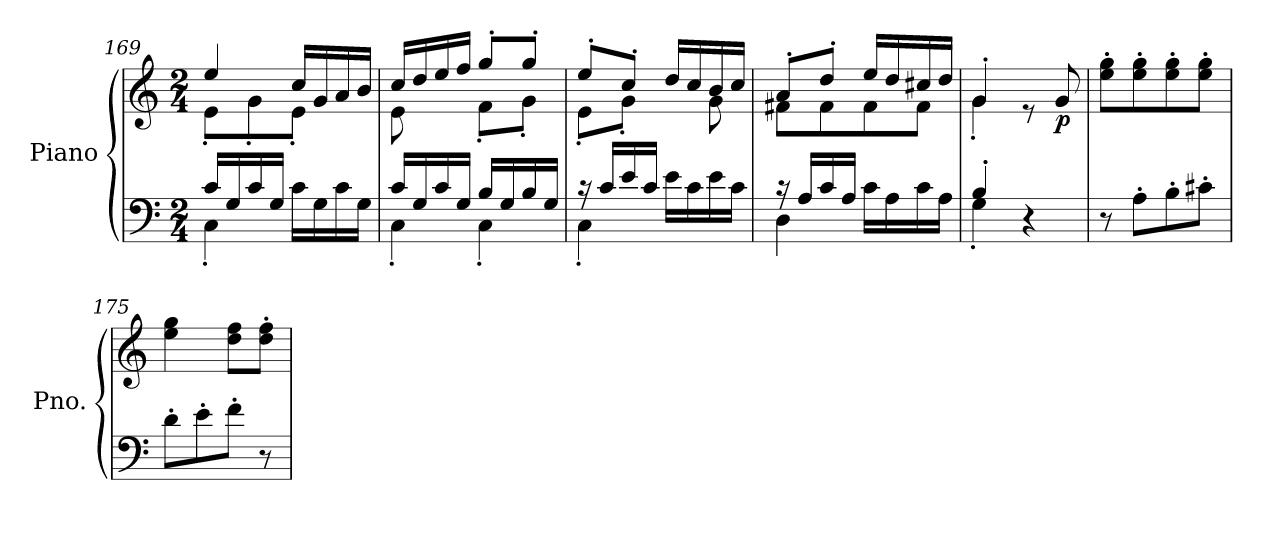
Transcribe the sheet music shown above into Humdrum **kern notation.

**kern	**kern	**dynam
*part1	*part1	*part1
*staff2	*staff1	*staff1/2
*I"Piano	*	*
*I'Pno.	*	*
*clefF4	*clefG2	*
*k[]	*k[]	*
*M2/4	*M2/4	*
=169	=169	=169
*^	*^	*
16c/LL	4C'\	4ee/	8e'\L	.
16G/	.	.	.	.
16c/	.	.	8g'\	.
16G/JJ	.	.	.	.
16c\LL	4ryy	16cc/LL	8e'\J	.
16G\	.	16g/	.	.
16c\	.	16a/	8rgyy	.
16G\JJ	.	16b/JJ	.	.
=170	=170	=170	=170	=170
16c/LL	4C'\	16cc/LL	8e\	.
16G/	.	16dd/	.	.
16c/	.	16ee/	8ryy	.
16G/JJ	.	16ff/JJ	.	.
16B/LL	4C'\	8gg'/L	8f'\L	.
16G/	.	.	.	.
16B/	.	8gg'/J	8g'\J	.
16G/JJ	.	.	.	.
=171	=171	=171	=171	=171
16r	4C'\	8ee'/L	8e'\L	.
16c/LL	.	.	.	.
16e/	.	8cc'/J	8g'\J	.
16c/JJ	.	.	.	.
16e\LL	4ryy	16dd/LL	8ryy	.
16c\	.	16cc/	.	.
16e\	.	16b/	8g\	.
16c\JJ	.	16cc/JJ	.	.
!!LO:LB:g=z	!!
=172	=172	=172	=172	=172
16r	4D\	8a'/L	8f#X\L	.
16A/LL	.	.	.	.
16c/	.	8dd'/J	8f#\	.
16A/JJ	.	.	.	.
16c\LL	4ryy	16ee/LL	8f#\	.
16A\	.	16dd/	.	.
16c\	.	16cc#X/	8f#\J	.
16A\JJ	.	16dd/JJ	.	.
=173	=173	=173	=173	=173
4B'/	4G'\	4g'/	4g'\	.
4r	4ryy	8re	4reyy	.
!	!	!	!	!LO:DY:b
.	.	8g/	.	p
*v	*v	*	*	*
*	*v	*v	*
=174	=174	=174
8r	8ee\' 8gg\'L	.
8A'\L	8ee\' 8gg\'	.
8B'\	8ee\' 8gg\'	.
8c#X'\J	8ee\' 8gg\'J	.
=175	=175	=175
8d'\L	4ee\ 4gg\	.
8e'\	.	.
8f'\J	8dd\ 8ff\L	.
8r	8dd\' 8ff\'J	.
=	=	=
*-	*-	*-
